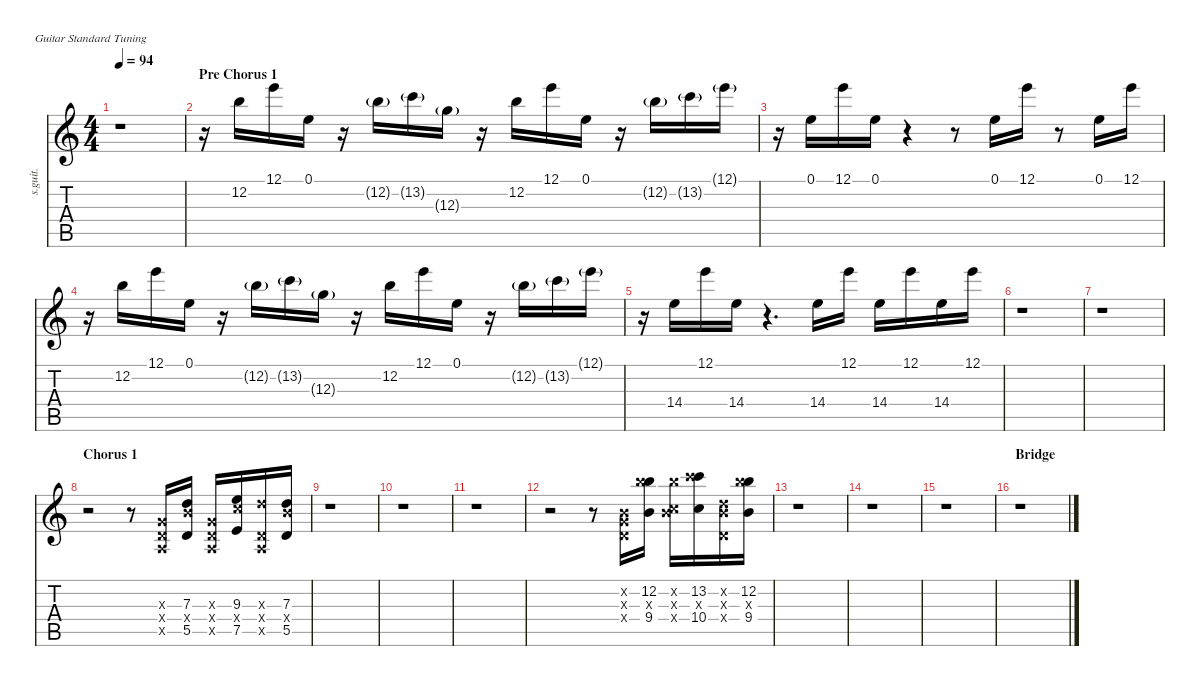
\defaultSystemsLayout 4
\hideDynamics
\bracketExtendMode nobrackets
\track ("Additional Guitar" "s.guit.") {instrument acousticguitarsteel}
\staff {score tabs}
\tuning (E4 B3 G3 D3 A2 E2)
\ts (4 4)
\tempo 94
\clef g2
\ks c
r.1{dy f} |
\section ("" "Pre Chorus 1")
r.16 12.2.16{dy mf} 12.1.16 0.1.16 r.16 12.2{g}.16{dy ff} 13.2{g}.16 12.3{g}.16 r.16 12.2.16{dy f} 12.1.16{dy mf} 0.1.16 r.16 12.2{g}.16{dy ff} 13.2{g}.16 12.1{g}.16 |
r.16 0.1.16{dy mf} 12.1.16 0.1.16 r.4 r.8 0.1.16 12.1.16 r.8 0.1.16 12.1.16 |
r.16 12.2.16 12.1.16 0.1.16 r.16 12.2{g}.16{dy ff} 13.2{g}.16 12.3{g}.16 r.16 12.2.16{dy mf} 12.1.16 0.1.16 r.16 12.2{g}.16{dy ff} 13.2{g}.16{dy f} 12.1{g}.16 |
r.16 14.4.16{dy mf} 12.1.16 14.4.16 r.4{d} 14.4.16 12.1.16 14.4.16 12.1.16 14.4.16 12.1.16 |
r.1 |
r.1 |
\section ("" "Chorus 1")
r.2 r.8 (0.3{x} 0.4{x} 0.5{x}).16 (7.3 9.4{x} 5.5).16 (0.3{x} 0.4{x} 0.5{x}).16 (9.3 10.4{x} 7.5).16 (7.3{x} 0.4{x} 0.5{x}).16 (7.3 9.4{x} 5.5).16 |
r.1 |
r.1 |
r.1 |
r.2 r.8 (0.2{x} 0.3{x} 0.4{x}).16 (12.2 16.3{x} 9.4).16 (0.2{x} 16.3{x} 10.4{x}).16 (13.2 17.3{x} 10.4).16 (0.2{x} 7.3{x} 0.4{x}).16 (12.2 16.3{x} 9.4).16 |
r.1 |
r.1 |
r.1 |
\section ("" "Bridge")
r.1
